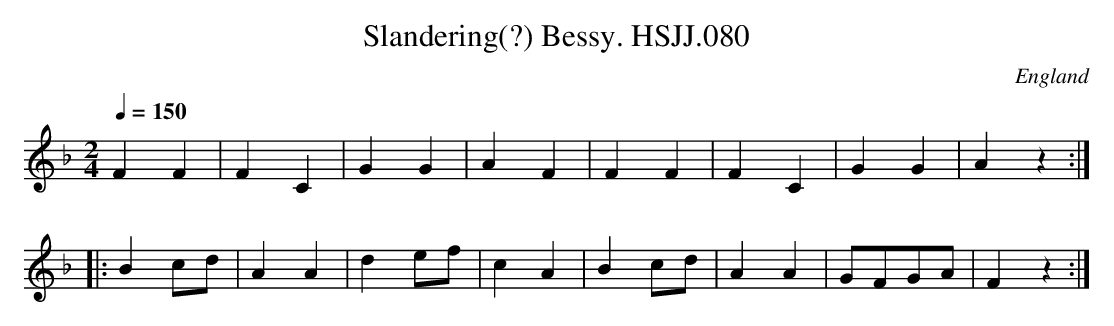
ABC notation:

X:1
T:Slandering(?) Bessy. HSJJ.080
M:2/4
L:1/4
Q:1/4=150
O:England
K:F
FF|FC|GG|AF|FF|FC|GG|Az:|
|:Bc/d/|AA|de/f/|cA|Bc/d/|AA|G/F/G/A/|Fz:|
